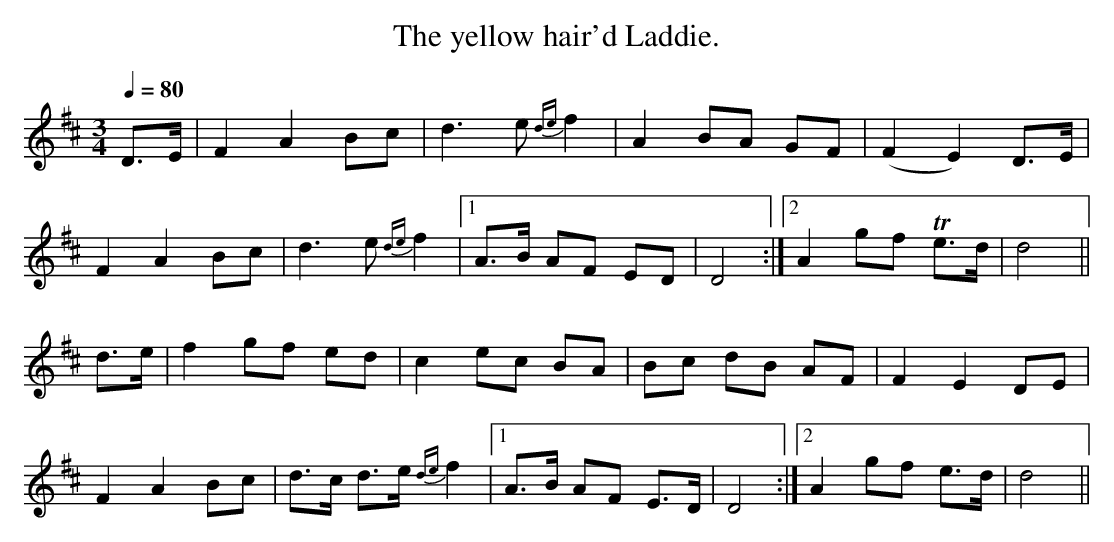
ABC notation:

X:1
T:The yellow hair'd Laddie.
M:3/4
L:1/8
Q:1/4=80
K:D
D>E|F2 A2 Bc|d3   e  {de}f2|   A2  BA  GF |(F2 E2) D>E|
    F2 A2 Bc|d3   e   {de}f2 |[1 A>B AF  ED | D4       :|\
                              [2 A2  gf Te>d| d4       ||
d>e|f2 gf ed|c2  ec       BA |   Bc  dB  AF | F2 E2  DE |
    F2 A2 Bc|d>c d>e  {de}f2 |[1 A>B AF  E>D| D4       :|\
                              [2 A2  gf  e>d| d4       ||
